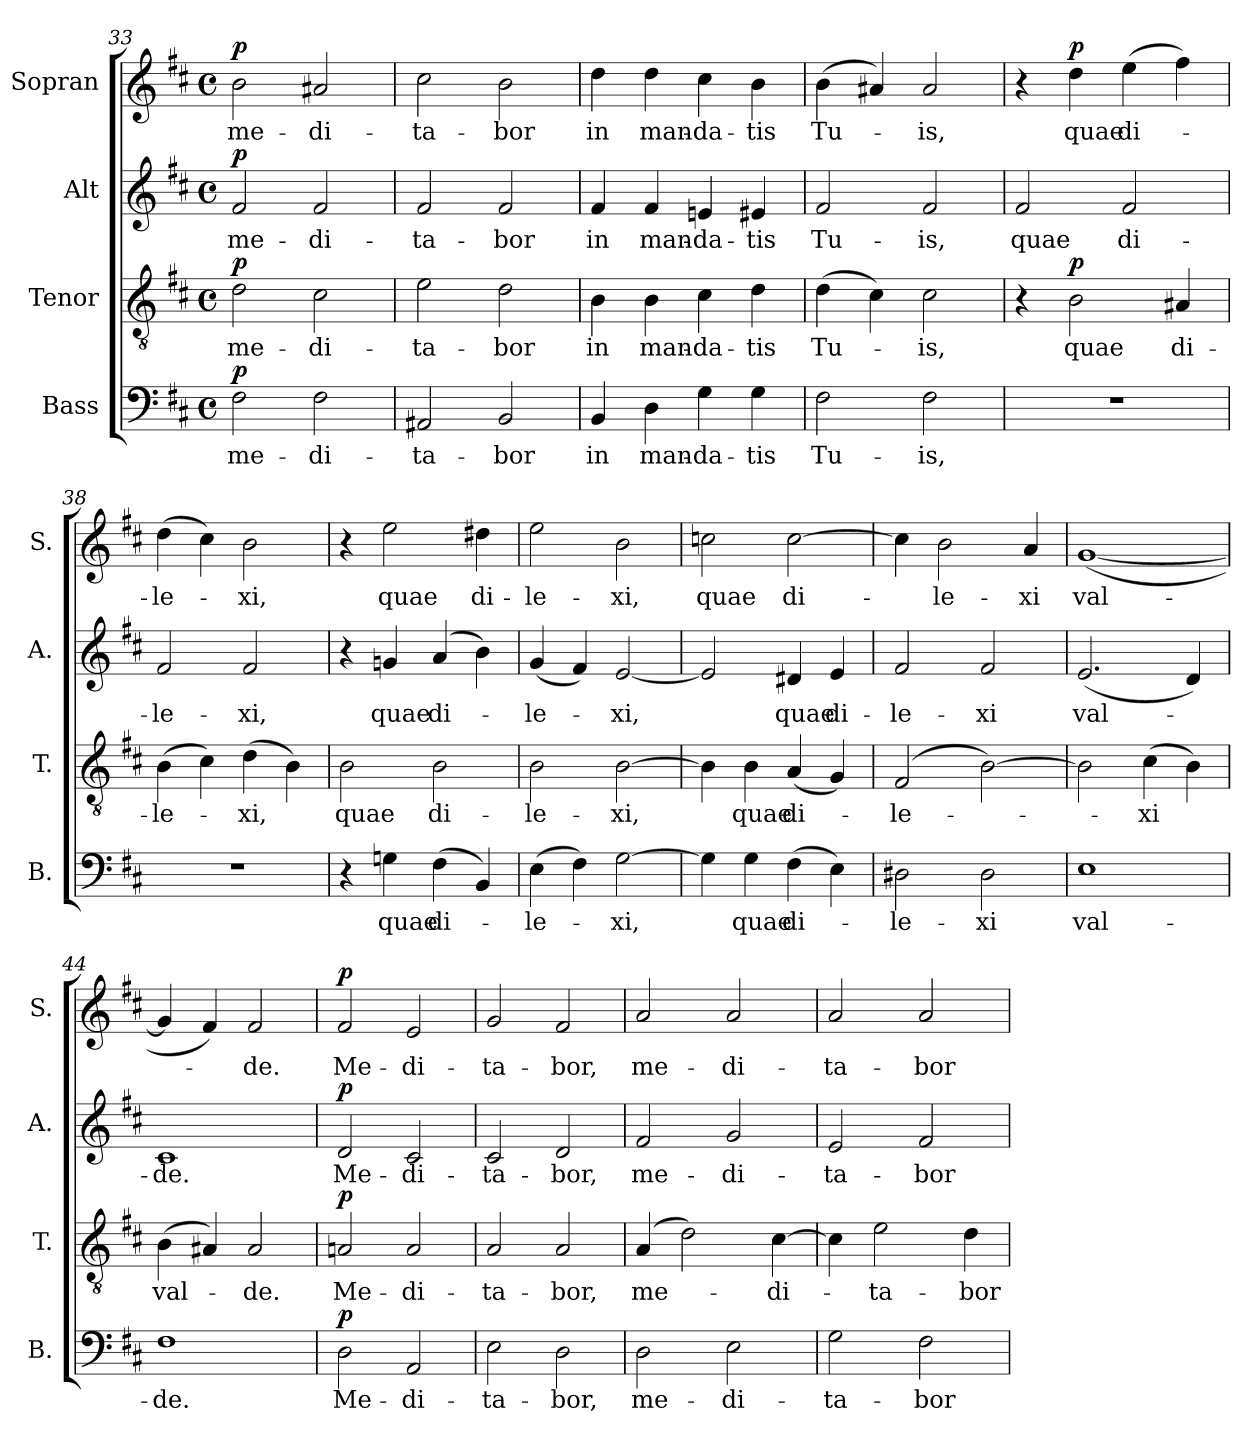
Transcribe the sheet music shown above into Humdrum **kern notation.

**kern	**text	**dynam	**kern	**text	**dynam	**kern	**text	**dynam	**kern	**text	**dynam
*part4	*part4	*part4	*part3	*part3	*part3	*part2	*part2	*part2	*part1	*part1	*part1
*staff4	*staff4	*staff4	*staff3	*staff3	*staff3	*staff2	*staff2	*staff2	*staff1	*staff1	*staff1
*I"Bass	*	*	*I"Tenor	*	*	*I"Alt	*	*	*I"Sopran	*	*
*I'B.	*	*	*I'T.	*	*	*I'A.	*	*	*I'S.	*	*
*clefF4	*	*	*clefGv2	*	*	*clefG2	*	*	*clefG2	*	*
*k[f#c#]	*	*	*k[f#c#]	*	*	*k[f#c#]	*	*	*k[f#c#]	*	*
*D:	*	*	*D:	*	*	*D:	*	*	*D:	*	*
*M4/4	*	*	*M4/4	*	*	*M4/4	*	*	*M4/4	*	*
*met(c)	*	*	*met(c)	*	*	*met(c)	*	*	*met(c)	*	*
=33	=33	=33	=33	=33	=33	=33	=33	=33	=33	=33	=33
!	!LO:LY:b	!LO:DY:a	!	!LO:LY:b	!LO:DY:a	!	!LO:LY:b	!LO:DY:a	!	!LO:LY:b	!LO:DY:a
2F#\	me-	p	2d\	me-	p	2f#/	me-	p	2b\	me-	p
!	!LO:LY:b	!	!	!LO:LY:b	!	!	!LO:LY:b	!	!	!LO:LY:b	!
2F#\	-di-	.	2c#\	-di-	.	2f#/	-di-	.	2a#X/	-di-	.
=34	=34	=34	=34	=34	=34	=34	=34	=34	=34	=34	=34
!	!LO:LY:b	!	!	!LO:LY:b	!	!	!LO:LY:b	!	!	!LO:LY:b	!
2AA#X/	-ta-	.	2e\	-ta-	.	2f#/	-ta-	.	2cc#\	-ta-	.
!	!LO:LY:b	!	!	!LO:LY:b	!	!	!LO:LY:b	!	!	!LO:LY:b	!
2BB/	-bor	.	2d\	-bor	.	2f#/	-bor	.	2b\	-bor	.
=35	=35	=35	=35	=35	=35	=35	=35	=35	=35	=35	=35
!	!LO:LY:b	!	!	!LO:LY:b	!	!	!LO:LY:b	!	!	!LO:LY:b	!
4BB/	in	.	4B\	in	.	4f#/	in	.	4dd\	in	.
!	!LO:LY:b	!	!	!LO:LY:b	!	!	!LO:LY:b	!	!	!LO:LY:b	!
4D\	man-	.	4B\	man-	.	4f#/	man-	.	4dd\	man-	.
!	!LO:LY:b	!	!	!LO:LY:b	!	!	!LO:LY:b	!	!	!LO:LY:b	!
4G\	-da-	.	4c#\	-da-	.	4en/	-da-	.	4cc#\	-da-	.
!	!LO:LY:b	!	!	!LO:LY:b	!	!	!LO:LY:b	!	!	!LO:LY:b	!
4G\	-tis	.	4d\	-tis	.	4e#X/	-tis	.	4b\	-tis	.
!!LO:LB:g=z
=36	=36	=36	=36	=36	=36	=36	=36	=36	=36	=36	=36
!	!LO:LY:b	!	!	!LO:LY:b	!	!	!LO:LY:b	!	!	!LO:LY:b	!
2F#\	Tu-	.	(>4d\	Tu-	.	2f#/	Tu-	.	(>4b\	Tu-	.
.	.	.	4c#\)	.	.	.	.	.	4a#X/)	.	.
!	!LO:LY:b	!	!	!LO:LY:b	!	!	!LO:LY:b	!	!	!LO:LY:b	!
2F#\	-is,	.	2c#\	-is,	.	2f#/	-is,	.	2a#/	-is,	.
=37	=37	=37	=37	=37	=37	=37	=37	=37	=37	=37	=37
!	!	!	!	!	!	!	!LO:LY:b	!	!	!	!
1r	.	.	4r	.	.	2f#/	quae	.	4r	.	.
!	!	!	!	!LO:LY:b	!LO:DY:a	!	!	!	!	!LO:LY:b	!LO:DY:a
.	.	.	2B\	quae	p	.	.	.	4dd\	quae	p
!	!	!	!	!	!	!	!LO:LY:b	!	!	!LO:LY:b	!
.	.	.	.	.	.	2f#/	di-	.	(>4ee\	di-	.
!	!	!	!	!LO:LY:b	!	!	!	!	!	!	!
.	.	.	4A#X/	di-	.	.	.	.	4ff#\)	.	.
=38	=38	=38	=38	=38	=38	=38	=38	=38	=38	=38	=38
!	!	!	!	!LO:LY:b	!	!	!LO:LY:b	!	!	!LO:LY:b	!
1r	.	.	(>4B\	-le-	.	2f#/	-le-	.	(>4dd\	-le-	.
.	.	.	4c#\)	.	.	.	.	.	4cc#\)	.	.
!	!	!	!	!LO:LY:b	!	!	!LO:LY:b	!	!	!LO:LY:b	!
.	.	.	(>4d\	-xi,	.	2f#/	-xi,	.	2b\	-xi,	.
.	.	.	4B\)	.	.	.	.	.	.	.	.
=39	=39	=39	=39	=39	=39	=39	=39	=39	=39	=39	=39
!	!	!	!	!LO:LY:b	!	!	!	!	!	!	!
4r	.	.	2B\	quae	.	4r	.	.	4r	.	.
!	!LO:LY:b	!	!	!	!	!	!LO:LY:b	!	!	!LO:LY:b	!
4Gn\	quae	.	.	.	.	4gn/	quae	.	2ee\	quae	.
!	!LO:LY:b	!	!	!LO:LY:b	!	!	!LO:LY:b	!	!	!	!
(>4F#\	di-	.	2B\	di-	.	(4a/	di-	.	.	.	.
!	!	!	!	!	!	!	!	!	!	!LO:LY:b	!
4BB/)	.	.	.	.	.	4b\)	.	.	4dd#X\	di-	.
=40	=40	=40	=40	=40	=40	=40	=40	=40	=40	=40	=40
!	!LO:LY:b	!	!	!LO:LY:b	!	!	!LO:LY:b	!	!	!LO:LY:b	!
(>4E\	-le-	.	2B\	-le-	.	(<4g/	-le-	.	2ee\	-le-	.
4F#\)	.	.	.	.	.	4f#/)	.	.	.	.	.
!	!LO:LY:b	!	!	!LO:LY:b	!	!	!LO:LY:b	!	!	!LO:LY:b	!
[2G\	-xi,	.	[2B\	-xi,	.	[2e/	-xi,	.	2b\	-xi,	.
!!LO:LB:g=z
=41	=41	=41	=41	=41	=41	=41	=41	=41	=41	=41	=41
!	!	!	!	!	!	!	!	!	!	!LO:LY:b	!
4G\]	.	.	4B\]	.	.	2e/]	.	.	2ccn\	quae	.
!	!LO:LY:b	!	!	!LO:LY:b	!	!	!	!	!	!	!
4G\	quae	.	4B\	quae	.	.	.	.	.	.	.
!	!LO:LY:b	!	!	!LO:LY:b	!	!	!LO:LY:b	!	!	!LO:LY:b	!
(>4F#\	di-	.	(<4A/	di-	.	4d#X/	quae	.	[2cc\	di-	.
!	!	!	!	!	!	!	!LO:LY:b	!	!	!	!
4E\)	.	.	4G/)	.	.	4e/	di-	.	.	.	.
=42	=42	=42	=42	=42	=42	=42	=42	=42	=42	=42	=42
!	!LO:LY:b	!	!	!LO:LY:b	!	!	!LO:LY:b	!	!	!	!
2D#X\	-le-	.	(2F#/	-le-	.	2f#/	-le-	.	4cc\]	.	.
!	!	!	!	!	!	!	!	!	!	!LO:LY:b	!
.	.	.	.	.	.	.	.	.	2b\	-le-	.
!	!LO:LY:b	!	!	!	!	!	!LO:LY:b	!	!	!	!
2D#\	-xi	.	[2B\)	.	.	2f#/	-xi	.	.	.	.
!	!	!	!	!	!	!	!	!	!	!LO:LY:b	!
.	.	.	.	.	.	.	.	.	4a/	-xi	.
=43	=43	=43	=43	=43	=43	=43	=43	=43	=43	=43	=43
!	!LO:LY:b	!	!	!	!	!	!LO:LY:b	!	!	!LO:LY:b	!
1E	val-	.	2B\]	.	.	(<2.e/	val-	.	(<[1g	val-	.
!	!	!	!	!LO:LY:b	!	!	!	!	!	!	!
.	.	.	(>4c#\	-xi	.	.	.	.	.	.	.
.	.	.	4B\)	.	.	4d/)	.	.	.	.	.
=44	=44	=44	=44	=44	=44	=44	=44	=44	=44	=44	=44
!	!LO:LY:b	!	!	!LO:LY:b	!	!	!LO:LY:b	!	!	!	!
1F#	-de.	.	(>4B\	val-	.	1c#	-de.	.	4g/]	.	.
.	.	.	4A#X/)	.	.	.	.	.	4f#/)	.	.
!	!	!	!	!LO:LY:b	!	!	!	!	!	!LO:LY:b	!
.	.	.	2A#/	-de.	.	.	.	.	2f#/	-de.	.
=45	=45	=45	=45	=45	=45	=45	=45	=45	=45	=45	=45
!	!LO:LY:b	!LO:DY:a	!	!LO:LY:b	!LO:DY:a	!	!LO:LY:b	!LO:DY:a	!	!LO:LY:b	!LO:DY:a
2D\	Me-	p	2An/	Me-	p	2d/	Me-	p	2f#/	Me-	p
!	!LO:LY:b	!	!	!LO:LY:b	!	!	!LO:LY:b	!	!	!LO:LY:b	!
2AA/	-di-	.	2A/	-di-	.	2c#/	-di-	.	2e/	-di-	.
=46	=46	=46	=46	=46	=46	=46	=46	=46	=46	=46	=46
!	!LO:LY:b	!	!	!LO:LY:b	!	!	!LO:LY:b	!	!	!LO:LY:b	!
2E\	-ta-	.	2A/	-ta-	.	2c#/	-ta-	.	2g/	-ta-	.
!	!LO:LY:b	!	!	!LO:LY:b	!	!	!LO:LY:b	!	!	!LO:LY:b	!
2D\	-bor,	.	2A/	-bor,	.	2d/	-bor,	.	2f#/	-bor,	.
!!LO:PB:g=z
=47	=47	=47	=47	=47	=47	=47	=47	=47	=47	=47	=47
!	!LO:LY:b	!	!	!LO:LY:b	!	!	!LO:LY:b	!	!	!LO:LY:b	!
2D\	me-	.	(4A/	me-	.	2f#/	me-	.	2a/	me-	.
.	.	.	2d\)	.	.	.	.	.	.	.	.
!	!LO:LY:b	!	!	!	!	!	!LO:LY:b	!	!	!LO:LY:b	!
2E\	-di-	.	.	.	.	2g/	-di-	.	2a/	-di-	.
!	!	!	!	!LO:LY:b	!	!	!	!	!	!	!
.	.	.	[4c#\	-di-	.	.	.	.	.	.	.
=48	=48	=48	=48	=48	=48	=48	=48	=48	=48	=48	=48
!	!LO:LY:b	!	!	!	!	!	!LO:LY:b	!	!	!LO:LY:b	!
2G\	-ta-	.	4c#\]	.	.	2e/	-ta-	.	2a/	-ta-	.
!	!	!	!	!LO:LY:b	!	!	!	!	!	!	!
.	.	.	2e\	-ta-	.	.	.	.	.	.	.
!	!LO:LY:b	!	!	!	!	!	!LO:LY:b	!	!	!LO:LY:b	!
2F#\	-bor	.	.	.	.	2f#/	-bor	.	2a/	-bor	.
!	!	!	!	!LO:LY:b	!	!	!	!	!	!	!
.	.	.	4d\	-bor	.	.	.	.	.	.	.
=	=	=	=	=	=	=	=	=	=	=	=
*-	*-	*-	*-	*-	*-	*-	*-	*-	*-	*-	*-
